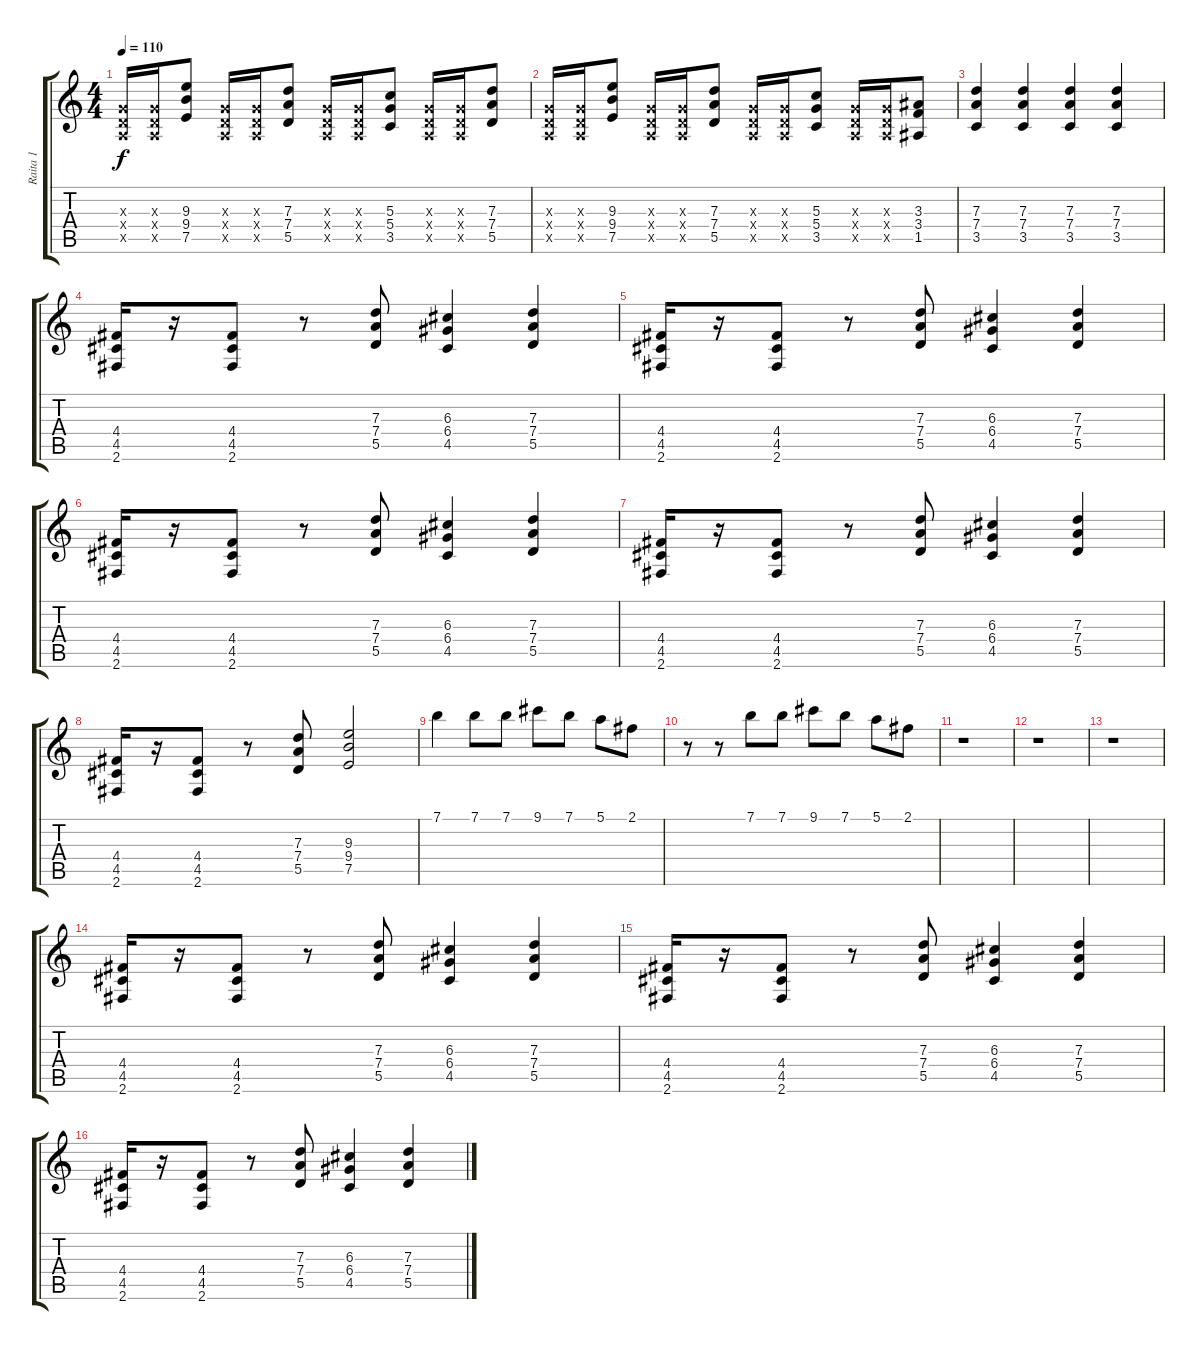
\track ("Raita 1" "Raita 1") {instrument overdrivenguitar}
\staff {score tabs}
\tuning (E4 B3 G3 D3 A2 E2) {hide}
\ts (4 4)
\tempo 110
\clef g2
\ks c
(0.3{x} 0.4{x} 0.5{x}).16{dy f} (0.3{x} 0.4{x} 0.5{x}).16 (9.3 9.4 7.5).8 (0.3{x} 0.4{x} 0.5{x}).16 (0.3{x} 0.4{x} 0.5{x}).16 (7.3 7.4 5.5).8 (0.3{x} 0.4{x} 0.5{x}).16 (0.3{x} 0.4{x} 0.5{x}).16 (5.3 5.4 3.5).8 (0.3{x} 0.4{x} 0.5{x}).16 (0.3{x} 0.4{x} 0.5{x}).16 (7.3 7.4 5.5).8 |
(0.3{x} 0.4{x} 0.5{x}).16 (0.3{x} 0.4{x} 0.5{x}).16 (9.3 9.4 7.5).8 (0.3{x} 0.4{x} 0.5{x}).16 (0.3{x} 0.4{x} 0.5{x}).16 (7.3 7.4 5.5).8 (0.3{x} 0.4{x} 0.5{x}).16 (0.3{x} 0.4{x} 0.5{x}).16 (5.3 5.4 3.5).8 (0.3{x} 0.4{x} 0.5{x}).16 (0.3{x} 0.4{x} 0.5{x}).16 (3.3 3.4 1.5).8 |
(7.3 7.4 3.5).4 (7.3 7.4 3.5).4 (7.3 7.4 3.5).4 (7.3 7.4 3.5).4 |
(4.4 4.5 2.6).16 r.16 (4.4 4.5 2.6).8 r.8 (7.3 7.4 5.5).8 (6.3 6.4 4.5).4 (7.3 7.4 5.5).4 |
(4.4 4.5 2.6).16 r.16 (4.4 4.5 2.6).8 r.8 (7.3 7.4 5.5).8 (6.3 6.4 4.5).4 (7.3 7.4 5.5).4 |
(4.4 4.5 2.6).16 r.16 (4.4 4.5 2.6).8 r.8 (7.3 7.4 5.5).8 (6.3 6.4 4.5).4 (7.3 7.4 5.5).4 |
(4.4 4.5 2.6).16 r.16 (4.4 4.5 2.6).8 r.8 (7.3 7.4 5.5).8 (6.3 6.4 4.5).4 (7.3 7.4 5.5).4 |
(4.4 4.5 2.6).16 r.16 (4.4 4.5 2.6).8 r.8 (7.3 7.4 5.5).8 (9.3 9.4 7.5).2 |
7.1.4 7.1.8 7.1.8 9.1.8 7.1.8 5.1.8 2.1.8 |
r.8 r.8 7.1.8 7.1.8 9.1.8 7.1.8 5.1.8 2.1.8 |
r.1 |
r.1 |
r.1 |
(4.4 4.5 2.6).16 r.16 (4.4 4.5 2.6).8 r.8 (7.3 7.4 5.5).8 (6.3 6.4 4.5).4 (7.3 7.4 5.5).4 |
(4.4 4.5 2.6).16 r.16 (4.4 4.5 2.6).8 r.8 (7.3 7.4 5.5).8 (6.3 6.4 4.5).4 (7.3 7.4 5.5).4 |
(4.4 4.5 2.6).16 r.16 (4.4 4.5 2.6).8 r.8 (7.3 7.4 5.5).8 (6.3 6.4 4.5).4 (7.3 7.4 5.5).4
